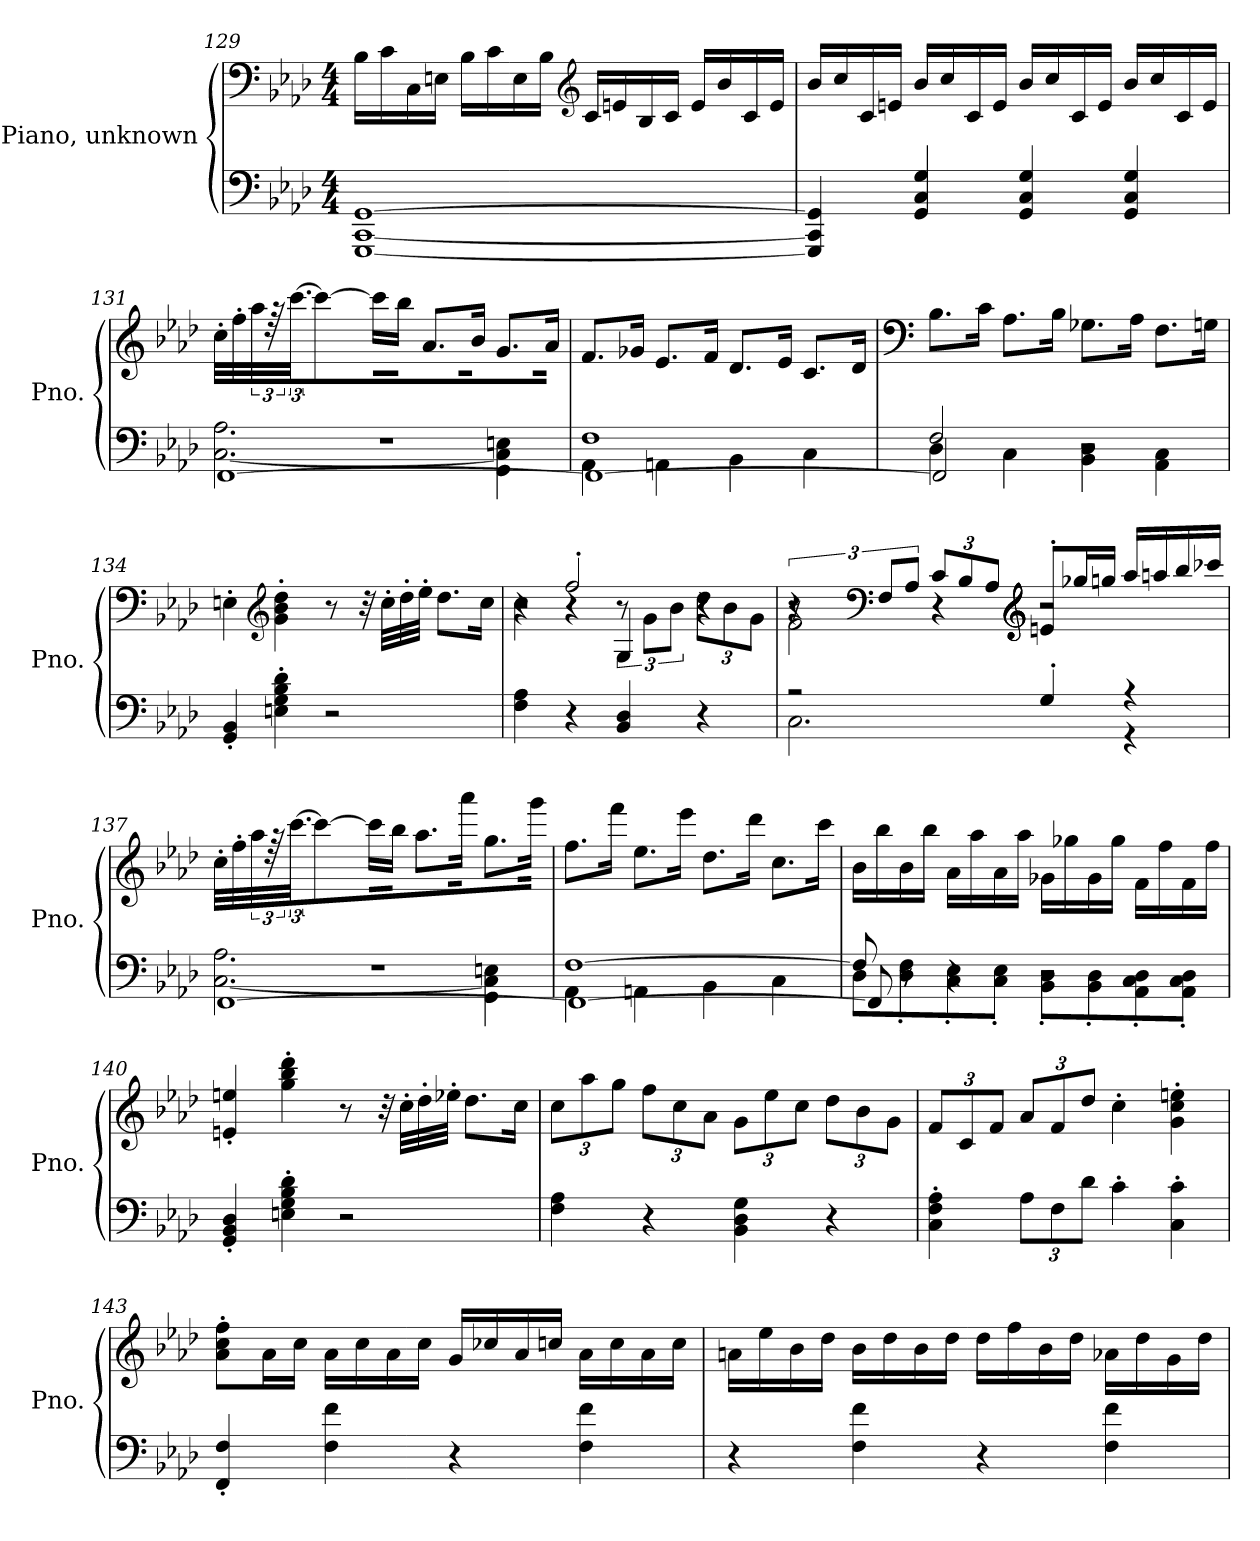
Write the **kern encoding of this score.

**kern	**kern
*part1	*part1
*staff2	*staff1
*I"Piano, unknown	*
*I'Pno.	*
*clefF4	*clefF4
*k[b-e-a-d-]	*k[b-e-a-d-]
*M4/4	*M4/4
=129	=129
[1GGG [1CC [1GG	16B-\LL
.	16c\
.	16C\
.	16En\JJ
.	16B-\LL
.	16c\
.	16E\
.	16B-\JJ
*	*clefG2
.	16c/LL
.	16en/
.	16B-/
.	16c/JJ
.	16e/LL
.	16b-/
.	16c/
.	16e/JJ
!!LO:LB:g=z
=130	=130
4GGG/] 4CC/] 4GG/]	16b-/LL
.	16cc/
.	16c/
.	16en/JJ
4GG/ 4C/ 4G/	16b-/LL
.	16cc/
.	16c/
.	16e/JJ
4GG/ 4C/ 4G/	16b-/LL
.	16cc/
.	16c/
.	16e/JJ
4GG/ 4C/ 4G/	16b-/LL
.	16cc/
.	16c/
.	16e/JJ
=131	=131
*^	*
*	*^	*
1r	[2.C\ 2.A-\	[1FF	32cc'\LLL
.	.	.	32ff'\
.	.	.	48aa-\JJJ
.	.	.	96r
.	.	.	[48.ccc\
.	.	.	4ccc\_
.	.	.	16ccc\LL]
.	.	.	16bb-\JJ
.	.	.	8.a-/L
.	.	.	16b-/Jk
.	4GG\ 4C\] 4En\	.	8.g/L
.	.	.	16a-/Jk
=132	=132	=132	=132
1F	4AA-\	1FF_	8.f/L
.	.	.	16g-X/Jk
.	4AAn\	.	8.e-/L
.	.	.	16f/Jk
.	4BB-\	.	8.d-/L
.	.	.	16e-/Jk
.	4C\	.	8.c/L
.	.	.	16d-/Jk
!!LO:LB:g=z
=133	=133	=133	=133
*	*	*	*clefF4
2F/	4D-\	2FF/]	8.B-\L
.	.	.	16c\Jk
.	4C\	.	8.A-\L
.	.	.	16B-\Jk
2r	4BB-\ 4D-\	2r	8.G-X\L
.	.	.	16A-\Jk
.	4AA-\ 4C\	.	8.F\L
.	.	.	16Gn\Jk
*v	*v	*v	*
=134	=134
4GG/' 4BB-/'	4En'\
*	*clefG2
4En\' 4G\' 4B-\' 4d-\'	4g\' 4b-\' 4dd-\'
2r	8r
.	32r
.	32cc'\LLL
.	32dd-'\
.	32ee-'\JJJ
.	8.dd-\L
.	16cc\Jk
=135	=135
*	*^
*	*	*^
4F\ 4A-\	4r	4cc\	2r
4r	2ff'/	4r	.
4BB-/ 4D-/	.	12r	4G/
.	.	12g\L	.
.	.	12b-\J	.
*	*	*Xbrackettup	*
4r	4r	12dd-\L	4r
.	.	12b-\	.
.	.	12g\J	.
!!LO:LB:g=z	!!	!!
=136	=136	=136	=136
*^	*	*	*
*	*	*brackettup	*	*
2r	2.C\	12r	2f\	4r
*	*	*clefF4	*	*
.	.	12F/L	.	.
.	.	12A-/J	.	.
*	*	*	*	*Xbrackettup
.	.	4r	.	12c/L
.	.	.	.	12B-/
.	.	.	.	12A-/J
*	*	*clefG2	*	*
4G'/	.	8en'/L	2r	2r
.	.	16gg-X/L	.	.
.	.	16ggn/JJ	.	.
4r	4r	16aa-/LL	.	.
.	.	16aan/	.	.
.	.	16bb-/	.	.
.	.	16ccc-X/JJ	.	.
*	*	*v	*v	*v
=137	=137	=137
*	*^	*
1r	[2.C\ 2.A-\	[1FF	32cc'\LLL
.	.	.	32ff'\
*	*	*	*brackettup
.	.	.	48aa-\JJJ
.	.	.	96r
.	.	.	[48.ccc\
.	.	.	4ccc\_
.	.	.	16ccc\LL]
.	.	.	16bb-\JJ
.	.	.	8.aa-\L
.	.	.	16aaa-\Jk
.	4GG\ 4C\] 4En\	.	8.gg\L
.	.	.	16ggg\Jk
!!LO:LB:g=z
=138	=138	=138	=138
[1F	4AA-\	1FF_	8.ff\L
.	.	.	16fff\Jk
.	4AAn\	.	8.ee-\L
.	.	.	16eee-\Jk
.	4BB-\	.	8.dd-\L
.	.	.	16ddd-\Jk
.	4C\	.	8.cc\L
.	.	.	16ccc\Jk
=139	=139	=139	=139
8F/]	8D-\L	8FF/]	16b-\LL
.	.	.	16bb-\
8r	8D-\' 8F\'	8r	16b-\
.	.	.	16bb-\JJ
4r	8C\' 8E-\'	4r	16a-\LL
.	.	.	16aa-\
.	8C\' 8E-\'J	.	16a-\
.	.	.	16aa-\JJ
2r	8BB-\' 8D-\'L	2r	16g-X\LL
.	.	.	16gg-X\
.	8BB-\' 8D-\'	.	16g-\
.	.	.	16gg-\JJ
.	8AA-\' 8C\' 8D-\'	.	16f\LL
.	.	.	16ff\
.	8AA-\' 8C\' 8D-\'J	.	16f\
.	.	.	16ff\JJ
*v	*v	*v	*
=140	=140
4GG/' 4BB-/' 4D-/'	4en/' 4een/'
4En\' 4G\' 4B-\' 4d-\'	4gg\' 4bb-\' 4ddd-\'
2r	8r
.	32r
.	32cc'\LLL
.	32dd-'\
.	32ee-X'\JJJ
.	8.dd-\L
.	16cc\Jk
!!LO:PB:g=z
=141	=141
*	*Xbrackettup
4F\ 4A-\	12cc\L
.	12aa-\
.	12gg\J
4r	12ff\L
.	12cc\
.	12a-\J
4BB-\ 4D-\ 4G\	12g\L
.	12ee-\
.	12cc\J
4r	12dd-\L
.	12b-\
.	12g\J
=142	=142
4C\' 4F\' 4A-\'	12f/L
.	12c/
.	12f/J
*Xbrackettup	*
12A-\L	12a-/L
12F\	12f/
12d-\J	12dd-/J
4c'\	4cc'\
4C\' 4c\'	4g\' 4cc\' 4een\'
=143	=143
4FF/' 4F/'	8a-\' 8cc\' 8ff\'L
.	16a-\L
.	16cc\JJ
4F\ 4f\	16a-\LL
.	16cc\
.	16a-\
.	16cc\JJ
4r	16g/LL
.	16cc-X/
.	16a-/
.	16ccn/JJ
4F\ 4f\	16a-\LL
.	16cc\
.	16a-\
.	16cc\JJ
!!LO:LB:g=z
=144	=144
4r	16an\LL
.	16ee-\
.	16b-\
.	16dd-\JJ
4F\ 4f\	16b-\LL
.	16dd-\
.	16b-\
.	16dd-\JJ
4r	16dd-\LL
.	16ff\
.	16b-\
.	16dd-\JJ
4F\ 4f\	16a-X\LL
.	16dd-\
.	16g\
.	16dd-\JJ
=	=
*-	*-
